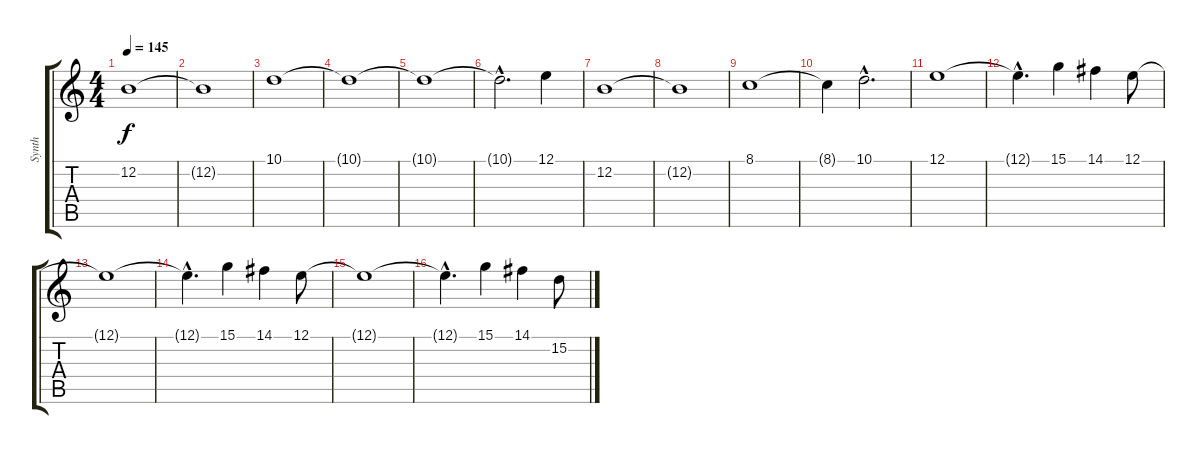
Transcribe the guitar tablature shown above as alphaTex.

\track ("Synth" "Synth") {instrument stringensemble1}
\staff {score tabs}
\tuning (E4 B3 G3 D3 A2 E2) {hide}
\ts (4 4)
\tempo 145
\clef g2
\ks c
12.2.1{dy f} |
12.2{t}.1 |
10.1.1 |
10.1{t}.1 |
10.1{t}.1 |
10.1{hac t}.2{d} 12.1.4 |
12.2.1 |
12.2{t}.1 |
8.1.1 |
8.1{t}.4 10.1{hac}.2{d} |
12.1.1 |
12.1{hac t}.4{d} 15.1.4 14.1.4 12.1.8 |
12.1{t}.1 |
12.1{hac t}.4{d} 15.1.4 14.1.4 12.1.8 |
12.1{t}.1 |
12.1{hac t}.4{d} 15.1.4 14.1.4 15.2.8
